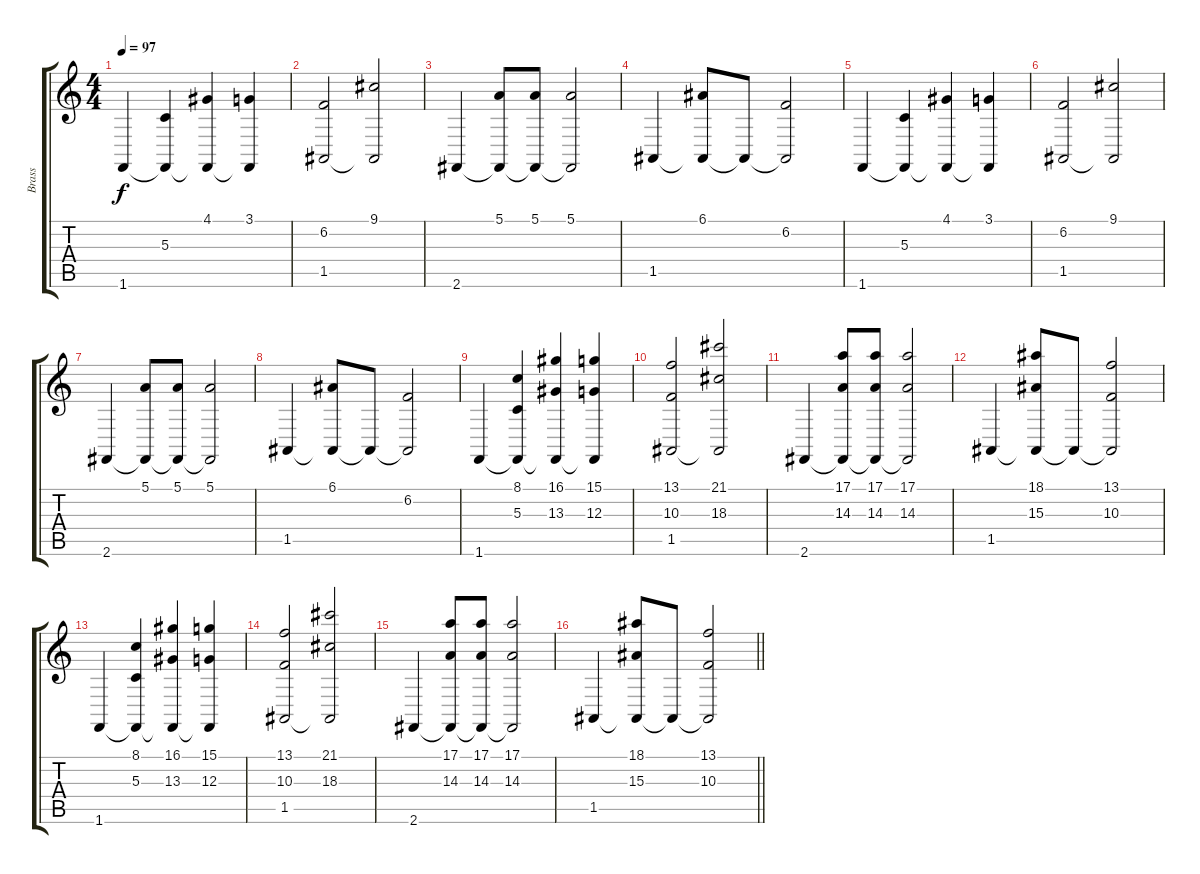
\track ("Brass" "Brass") {instrument brasssection}
\staff {score tabs}
\tuning (E4 B3 G3 D3 A2 E2) {hide}
\ts (4 4)
\tempo 97
\clef g2
\ks c
1.6.4{dy f volume 16} (5.3 1.6{t}).4 (4.1 1.6{t}).4 (3.1 1.6{t}).4 |
(6.2 1.5).2 (9.1 1.5{t}).2 |
2.6.4 (5.1 2.6{t}).8 (5.1 2.6{t}).8 (5.1 2.6{t}).2 |
1.5.4 (6.1 1.5{t}).8 1.5{t}.8 (6.2 1.5{t}).2 |
1.6.4 (5.3 1.6{t}).4 (4.1 1.6{t}).4 (3.1 1.6{t}).4 |
(6.2 1.5).2 (9.1 1.5{t}).2 |
2.6.4 (5.1 2.6{t}).8 (5.1 2.6{t}).8 (5.1 2.6{t}).2 |
1.5.4 (6.1 1.5{t}).8 1.5{t}.8 (6.2 1.5{t}).2 |
1.6.4 (8.1 5.3 1.6{t}).4 (16.1 13.3 1.6{t}).4 (15.1 12.3 1.6{t}).4 |
(13.1 10.3 1.5).2 (21.1 18.3 1.5{t}).2 |
2.6.4 (17.1 14.3 2.6{t}).8 (17.1 14.3 2.6{t}).8 (17.1 14.3 2.6{t}).2 |
1.5.4 (18.1 15.3 1.5{t}).8 1.5{t}.8 (13.1 10.3 1.5{t}).2 |
1.6.4 (8.1 5.3 1.6{t}).4 (16.1 13.3 1.6{t}).4 (15.1 12.3 1.6{t}).4 |
(13.1 10.3 1.5).2 (21.1 18.3 1.5{t}).2 |
2.6.4 (17.1 14.3 2.6{t}).8 (17.1 14.3 2.6{t}).8 (17.1 14.3 2.6{t}).2 |
\barLineRight lightlight
1.5.4 (18.1 15.3 1.5{t}).8 1.5{t}.8 (13.1 10.3 1.5{t}).2
